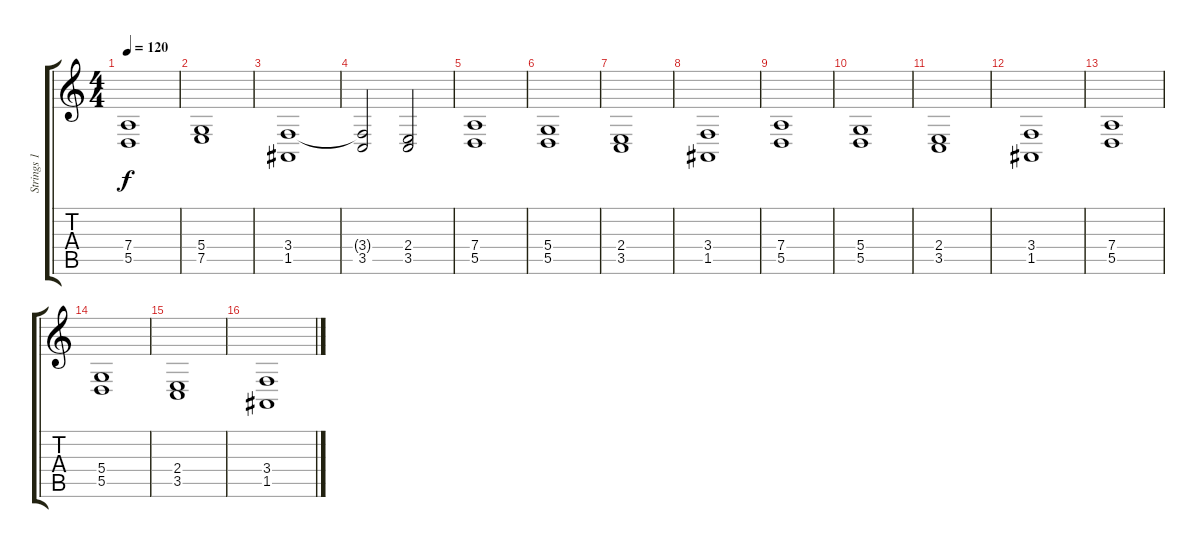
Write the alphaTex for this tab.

\track ("Strings 1" "Strings 1") {instrument stringensemble1}
\staff {score tabs}
\tuning (E4 B3 G3 D3 A2 E2) {hide}
\ts (4 4)
\tempo 120
\clef g2
\ks c
(7.4 5.5).1{dy f} |
(5.4 7.5).1 |
(3.4 1.5).1 |
(3.4{t} 3.5).2 (2.4 3.5).2 |
(7.4 5.5).1 |
(5.4 5.5).1 |
(2.4 3.5).1 |
(3.4 1.5).1 |
(7.4 5.5).1 |
(5.4 5.5).1 |
(2.4 3.5).1 |
(3.4 1.5).1 |
(7.4 5.5).1 |
(5.4 5.5).1 |
(2.4 3.5).1 |
(3.4 1.5).1
